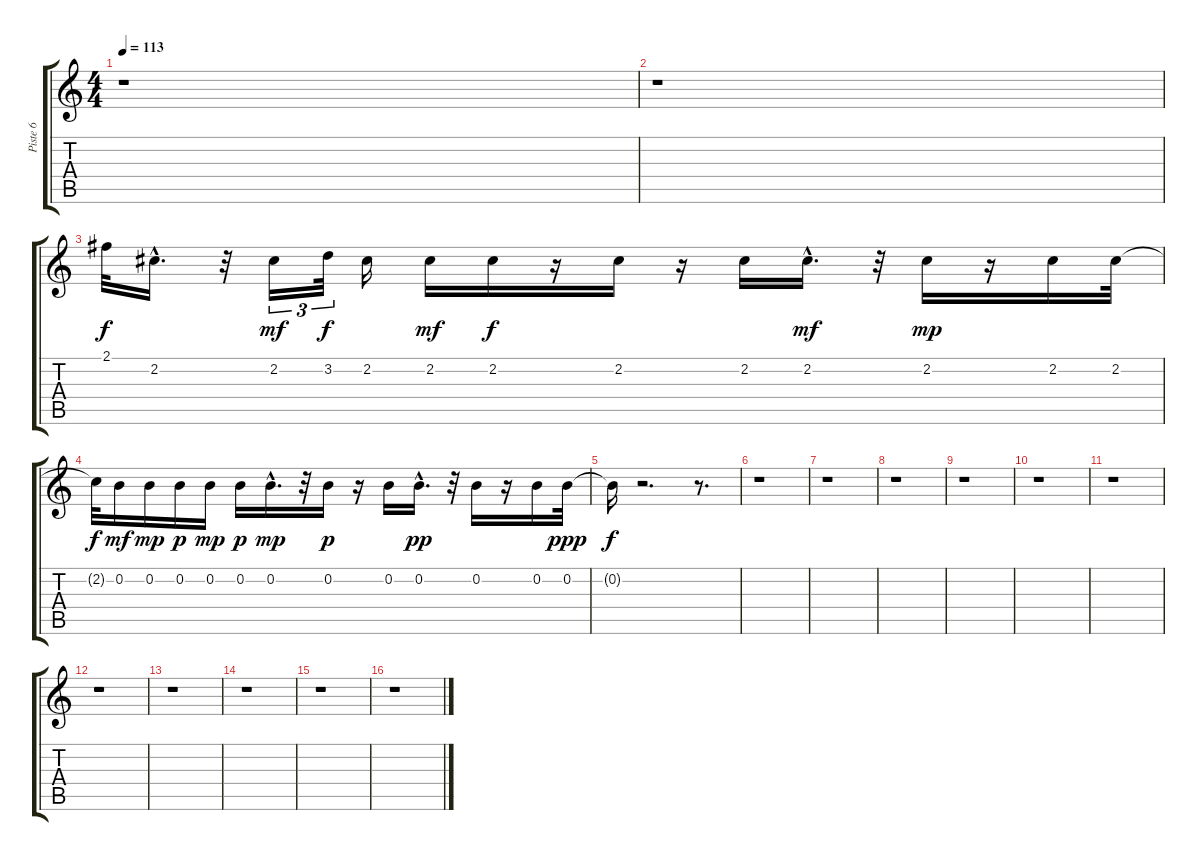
\track ("Piste 6" "Piste 6") {instrument electricguitarclean}
\staff {score tabs}
\tuning (E4 B3 G3 D3 A2 E2) {hide}
\ts (4 4)
\tempo 113
\clef g2
\ks c
r.1{dy f instrument electricguitarclean} |
r.1 |
2.1.32 2.2{hac}.16{d} r.32 2.2.16{tu (3 2) dy mf} 3.2.32{tu (3 2) dy f} 2.2.16 2.2.16{dy mf} 2.2.16{dy f} r.16 2.2.16 r.16 2.2.16 2.2{hac}.16{d dy mf} r.32 2.2.16{dy mp} r.16 2.2.16 2.2.32 |
2.2{t}.32{dy f} 0.2.16{dy mf} 0.2.16{dy mp} 0.2.16{dy p} 0.2.16{dy mp} 0.2.16{dy p} 0.2{hac}.16{d dy mp} r.32 0.2.16{dy p} r.16 0.2.16 0.2{hac}.16{d dy pp} r.32 0.2.16 r.16 0.2.16 0.2.32{dy ppp} |
0.2{t}.16{dy f} r.2{d} r.8{d} |
r.1 |
r.1 |
r.1 |
r.1 |
r.1 |
r.1 |
r.1 |
r.1 |
r.1 |
r.1 |
r.1
